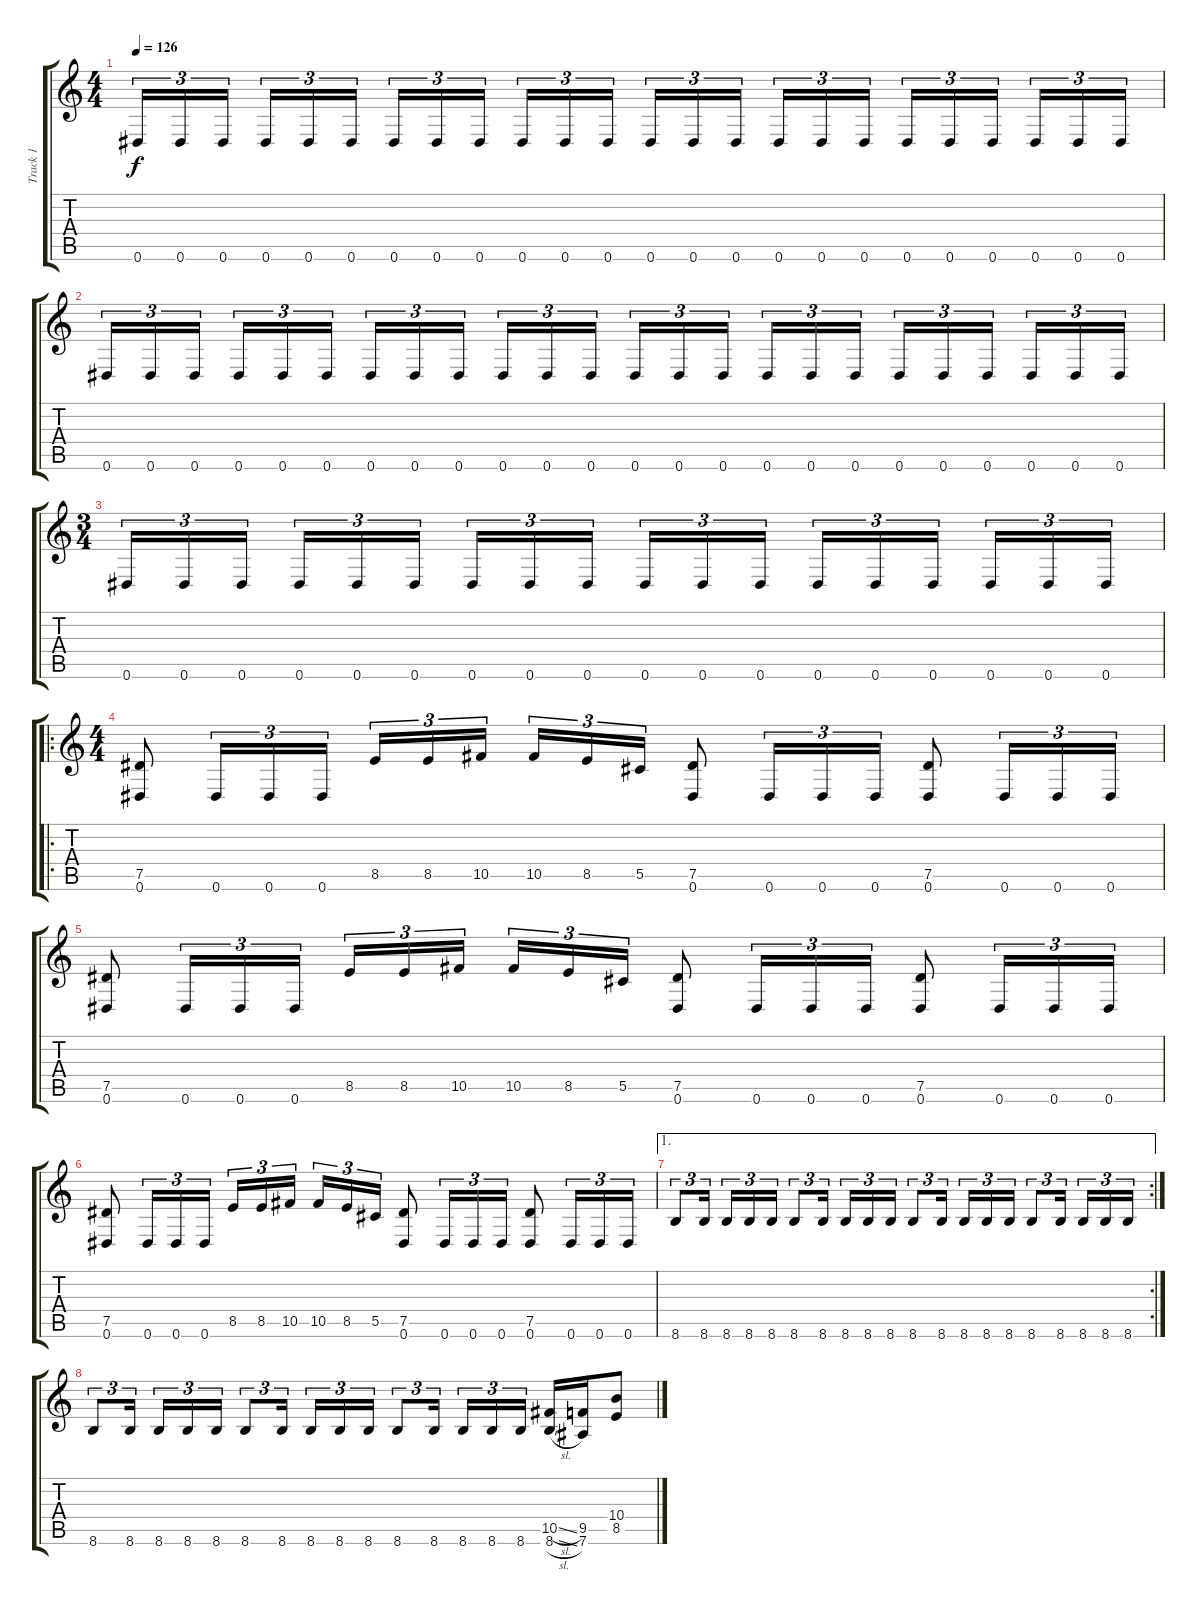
\track ("Track 1" "Track 1") {instrument overdrivenguitar}
\staff {score tabs}
\tuning (Eb4 Bb3 Gb3 Db3 Ab2 Eb2) {hide}
\ts (4 4)
\tempo 126
\clef g2
\ks c
0.6.16{tu (3 2) dy f volume 0 instrument overdrivenguitar} 0.6.16{tu (3 2) volume 13} 0.6.16{tu (3 2)} 0.6.16{tu (3 2)} 0.6.16{tu (3 2)} 0.6.16{tu (3 2)} 0.6.16{tu (3 2)} 0.6.16{tu (3 2)} 0.6.16{tu (3 2)} 0.6.16{tu (3 2)} 0.6.16{tu (3 2)} 0.6.16{tu (3 2)} 0.6.16{tu (3 2)} 0.6.16{tu (3 2)} 0.6.16{tu (3 2)} 0.6.16{tu (3 2)} 0.6.16{tu (3 2)} 0.6.16{tu (3 2)} 0.6.16{tu (3 2)} 0.6.16{tu (3 2)} 0.6.16{tu (3 2)} 0.6.16{tu (3 2)} 0.6.16{tu (3 2)} 0.6.16{tu (3 2)} |
0.6.16{tu (3 2)} 0.6.16{tu (3 2)} 0.6.16{tu (3 2)} 0.6.16{tu (3 2)} 0.6.16{tu (3 2)} 0.6.16{tu (3 2)} 0.6.16{tu (3 2)} 0.6.16{tu (3 2)} 0.6.16{tu (3 2)} 0.6.16{tu (3 2)} 0.6.16{tu (3 2)} 0.6.16{tu (3 2)} 0.6.16{tu (3 2)} 0.6.16{tu (3 2)} 0.6.16{tu (3 2)} 0.6.16{tu (3 2)} 0.6.16{tu (3 2)} 0.6.16{tu (3 2)} 0.6.16{tu (3 2)} 0.6.16{tu (3 2)} 0.6.16{tu (3 2)} 0.6.16{tu (3 2)} 0.6.16{tu (3 2)} 0.6.16{tu (3 2)} |
\ts (3 4)
0.6.16{tu (3 2)} 0.6.16{tu (3 2)} 0.6.16{tu (3 2)} 0.6.16{tu (3 2)} 0.6.16{tu (3 2)} 0.6.16{tu (3 2)} 0.6.16{tu (3 2)} 0.6.16{tu (3 2)} 0.6.16{tu (3 2)} 0.6.16{tu (3 2)} 0.6.16{tu (3 2)} 0.6.16{tu (3 2)} 0.6.16{tu (3 2)} 0.6.16{tu (3 2)} 0.6.16{tu (3 2)} 0.6.16{tu (3 2)} 0.6.16{tu (3 2)} 0.6.16{tu (3 2)} |
\ro
\ts (4 4)
(7.5 0.6).8 0.6.16{tu (3 2)} 0.6.16{tu (3 2)} 0.6.16{tu (3 2)} 8.5.16{tu (3 2)} 8.5.16{tu (3 2)} 10.5.16{tu (3 2)} 10.5.16{tu (3 2)} 8.5.16{tu (3 2)} 5.5.16{tu (3 2)} (7.5 0.6).8 0.6.16{tu (3 2)} 0.6.16{tu (3 2)} 0.6.16{tu (3 2)} (7.5 0.6).8 0.6.16{tu (3 2)} 0.6.16{tu (3 2)} 0.6.16{tu (3 2)} |
(7.5 0.6).8 0.6.16{tu (3 2)} 0.6.16{tu (3 2)} 0.6.16{tu (3 2)} 8.5.16{tu (3 2)} 8.5.16{tu (3 2)} 10.5.16{tu (3 2)} 10.5.16{tu (3 2)} 8.5.16{tu (3 2)} 5.5.16{tu (3 2)} (7.5 0.6).8 0.6.16{tu (3 2)} 0.6.16{tu (3 2)} 0.6.16{tu (3 2)} (7.5 0.6).8 0.6.16{tu (3 2)} 0.6.16{tu (3 2)} 0.6.16{tu (3 2)} |
(7.5 0.6).8 0.6.16{tu (3 2)} 0.6.16{tu (3 2)} 0.6.16{tu (3 2)} 8.5.16{tu (3 2)} 8.5.16{tu (3 2)} 10.5.16{tu (3 2)} 10.5.16{tu (3 2)} 8.5.16{tu (3 2)} 5.5.16{tu (3 2)} (7.5 0.6).8 0.6.16{tu (3 2)} 0.6.16{tu (3 2)} 0.6.16{tu (3 2)} (7.5 0.6).8 0.6.16{tu (3 2)} 0.6.16{tu (3 2)} 0.6.16{tu (3 2)} |
\ae 1
\rc 2
8.6.8{tu (3 2)} 8.6.16{tu (3 2)} 8.6.16{tu (3 2)} 8.6.16{tu (3 2)} 8.6.16{tu (3 2)} 8.6.8{tu (3 2)} 8.6.16{tu (3 2)} 8.6.16{tu (3 2)} 8.6.16{tu (3 2)} 8.6.16{tu (3 2)} 8.6.8{tu (3 2)} 8.6.16{tu (3 2)} 8.6.16{tu (3 2)} 8.6.16{tu (3 2)} 8.6.16{tu (3 2)} 8.6.8{tu (3 2)} 8.6.16{tu (3 2)} 8.6.16{tu (3 2)} 8.6.16{tu (3 2)} 8.6.16{tu (3 2)} |
8.6.8{tu (3 2)} 8.6.16{tu (3 2)} 8.6.16{tu (3 2)} 8.6.16{tu (3 2)} 8.6.16{tu (3 2)} 8.6.8{tu (3 2)} 8.6.16{tu (3 2)} 8.6.16{tu (3 2)} 8.6.16{tu (3 2)} 8.6.16{tu (3 2)} 8.6.8{tu (3 2)} 8.6.16{tu (3 2)} 8.6.16{tu (3 2)} 8.6.16{tu (3 2)} 8.6.16{tu (3 2)} (10.5{sl} 8.6{sl}).16 (9.5 7.6).16 (10.4 8.5).8
